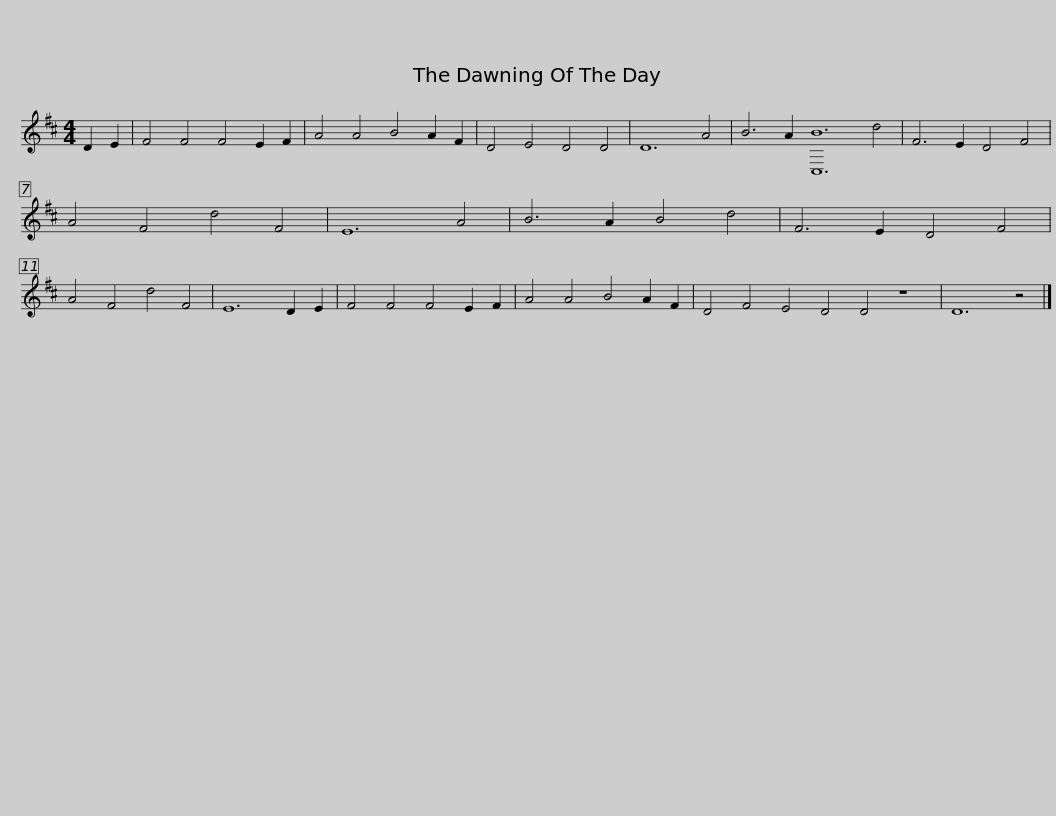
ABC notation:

X:1
L:1/8
M:4/4
I:linebreak $
K:D
V:1 treble
V:1
 D2 E2 | F4 F4 F4 E2 F2 | A4 A4 B4 A2 F2 | D4 E4 D4 D4 | D12 A4 | %5
 B6 A2 [C,B]12 d4 | F6 E2 D4 F4 | A4 F4 d4 F4 |$ E12 A4 | B6 A2 B4 d4 | %10
 F6 E2 D4 F4 | A4 F4 d4 F4 | E12 D2 E2 | F4 F4 F4 E2 F2 | A4 A4 B4 A2 F2 |$ %15
 D4 F4 E4 D4 D4 z8 | D12 z4 |] %17
